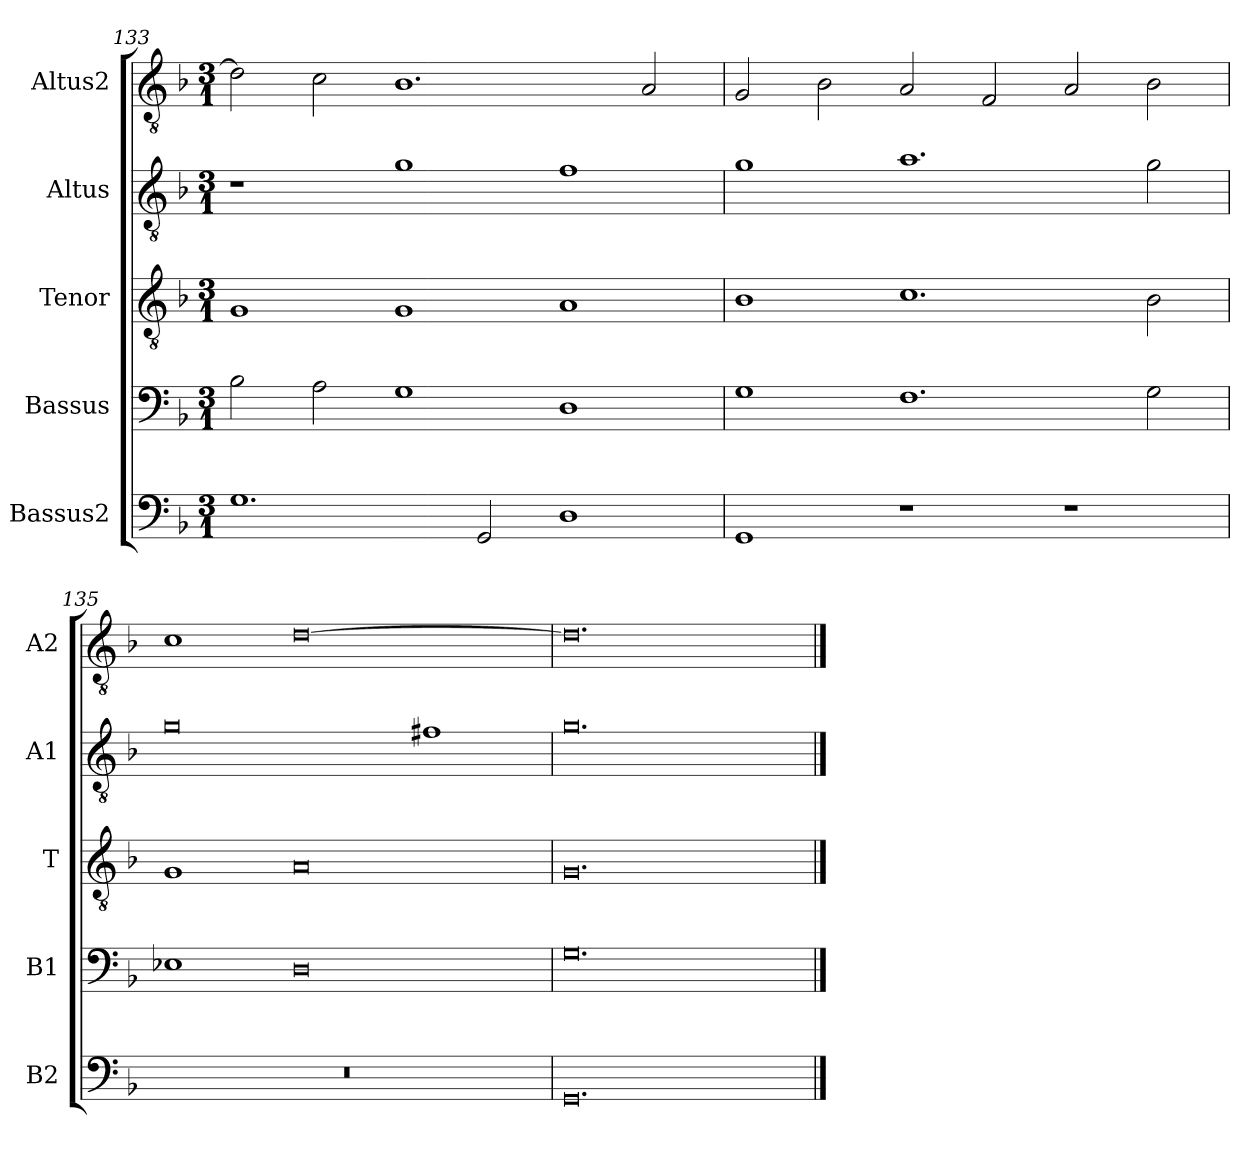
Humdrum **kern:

**kern	**kern	**kern	**kern	**kern
*part5	*part4	*part3	*part2	*part1
*staff5	*staff4	*staff3	*staff2	*staff1
*I"Bassus2	*I"Bassus	*I"Tenor	*I"Altus	*I"Altus2
*I'B2	*I'B1	*I'T	*I'A1	*I'A2
*clefF4	*clefF4	*clefGv2	*clefGv2	*clefGv2
*k[b-]	*k[b-]	*k[b-]	*k[b-]	*k[b-]
*M3/1	*M3/1	*M3/1	*M3/1	*M3/1
=133	=133	=133	=133	=133
1.G	2B-\	1G	1r	2d\]
.	2A\	.	.	2c\
.	1G	1G	1g	1.B-
2GG/	.	.	.	.
1D	1D	1A	1f	.
.	.	.	.	2A/
=134	=134	=134	=134	=134
1GG	1G	1B-	1g	2G/
.	.	.	.	2B-\
1r	1.F	1.c	1.a	2A/
.	.	.	.	2F/
1r	.	.	.	2A/
.	2G\	2B-\	2g\	2B-\
=135	=135	=135	=135	=135
0.r	1E-X	1G	0g	1c
.	0D	0A	.	[0d
.	.	.	1f#X	.
=136	=136	=136	=136	=136
0.GG	0.G	0.G	0.g	0.d]
==	==	==	==	==
*-	*-	*-	*-	*-
